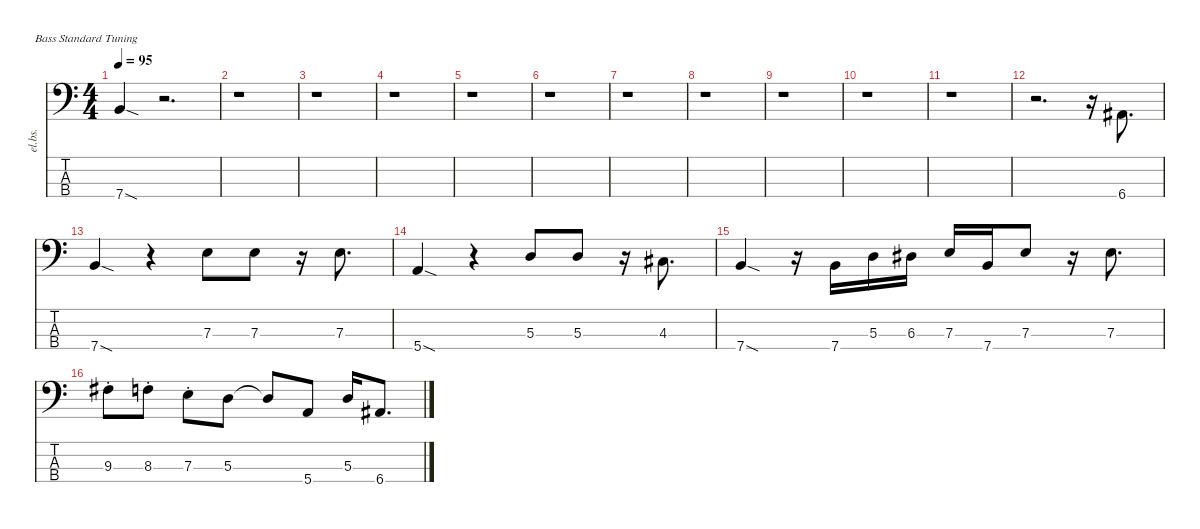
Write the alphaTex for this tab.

\defaultSystemsLayout 4
\hideDynamics
\bracketExtendMode nobrackets
\track ("Electric Bass" "el.bs.") {instrument electricbassfinger}
\staff {score tabs}
\tuning (G2 D2 A1 E1)
\ts (4 4)
\tempo 95
\clef f4
\ks c
7.4{sod}.4{dy mf beam Up} r.2{d beam Down} |
r.1{beam Down} |
r.1{beam Down} |
r.1{beam Down} |
r.1{beam Down} |
r.1{beam Down} |
r.1{beam Down} |
r.1{beam Down} |
r.1{beam Down} |
r.1{beam Down} |
r.1{beam Down} |
r.2{d beam Down} r.16{beam Down} 6.4{acc #}.8{d beam Up} |
7.4{sod}.4{beam Up} r.4{beam Down} 7.3.8{beam Down} 7.3.8{beam Down} r.16{beam Down} 7.3.8{d beam Down} |
5.4{sod}.4{beam Up} r.4{beam Down} 5.3.8{beam Up} 5.3.8{beam Up} r.16{beam Down} 4.3{acc #}.8{d beam Up} |
7.4{sod}.4{beam Up} r.16{beam Down} 7.4.16{beam Up} 5.3.16{beam Up} 6.3{acc #}.16{beam Up} 7.3.16{beam Up} 7.4.16{beam Up} 7.3.8{beam Up} r.16{beam Down} 7.3.8{d beam Down} |
9.3{st acc #}.8{beam Down} 8.3{st}.8{beam Down} 7.3{st}.8{beam Down} 5.3.8{beam Down} 5.3{t}.8{beam Up} 5.4.8{beam Up} 5.3.16{beam Up} 6.4{acc #}.8{d beam Up}
